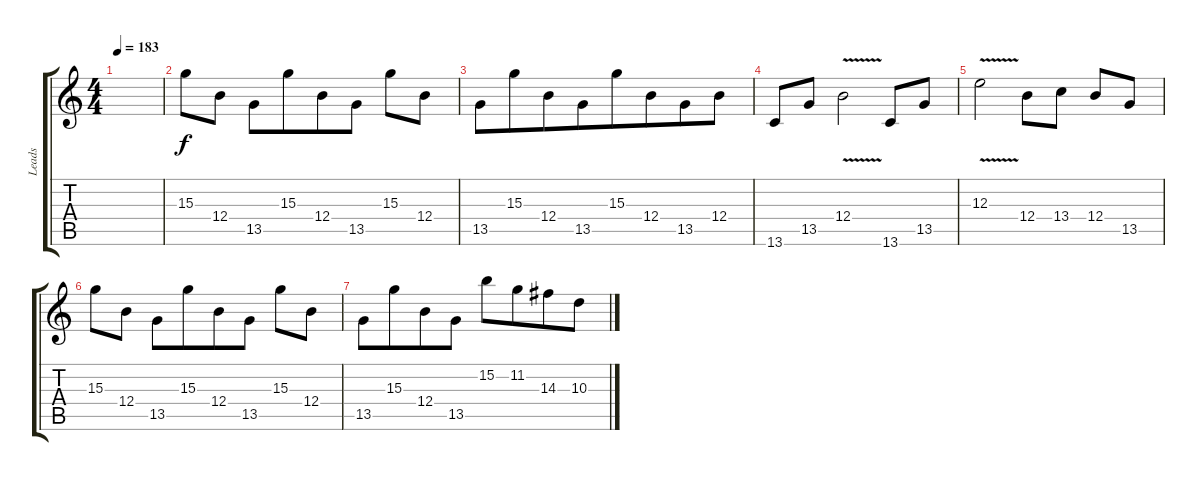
\track ("Leads" "Leads") {instrument distortionguitar}
\staff {score tabs}
\tuning (Db4 Ab3 E3 B2 Gb2 B1) {hide}
\ts (4 4)
\tempo 183
\clef g2
\ks c
|
15.3.8{beam merge} 12.4.8 13.5.8 15.3.8{beam merge} 12.4.8 13.5.8 15.3.8{beam merge} 12.4.8 |
13.5.8{beam merge} 15.3.8{beam merge} 12.4.8 13.5.8{beam merge} 15.3.8{beam merge} 12.4.8{beam merge} 13.5.8 12.4.8 |
13.6.8 13.5.8 12.4{v}.2 13.6.8{beam merge} 13.5.8 |
12.3{v}.2{beam merge} 12.4.8 13.4.8 12.4.8 13.5.8 |
15.3.8{beam merge} 12.4.8 13.5.8 15.3.8{beam merge} 12.4.8 13.5.8 15.3.8{beam merge} 12.4.8 |
13.5.8{beam merge} 15.3.8{beam merge} 12.4.8 13.5.8 15.2.8 11.2.8{beam merge} 14.3.8{beam merge} 10.3.8
